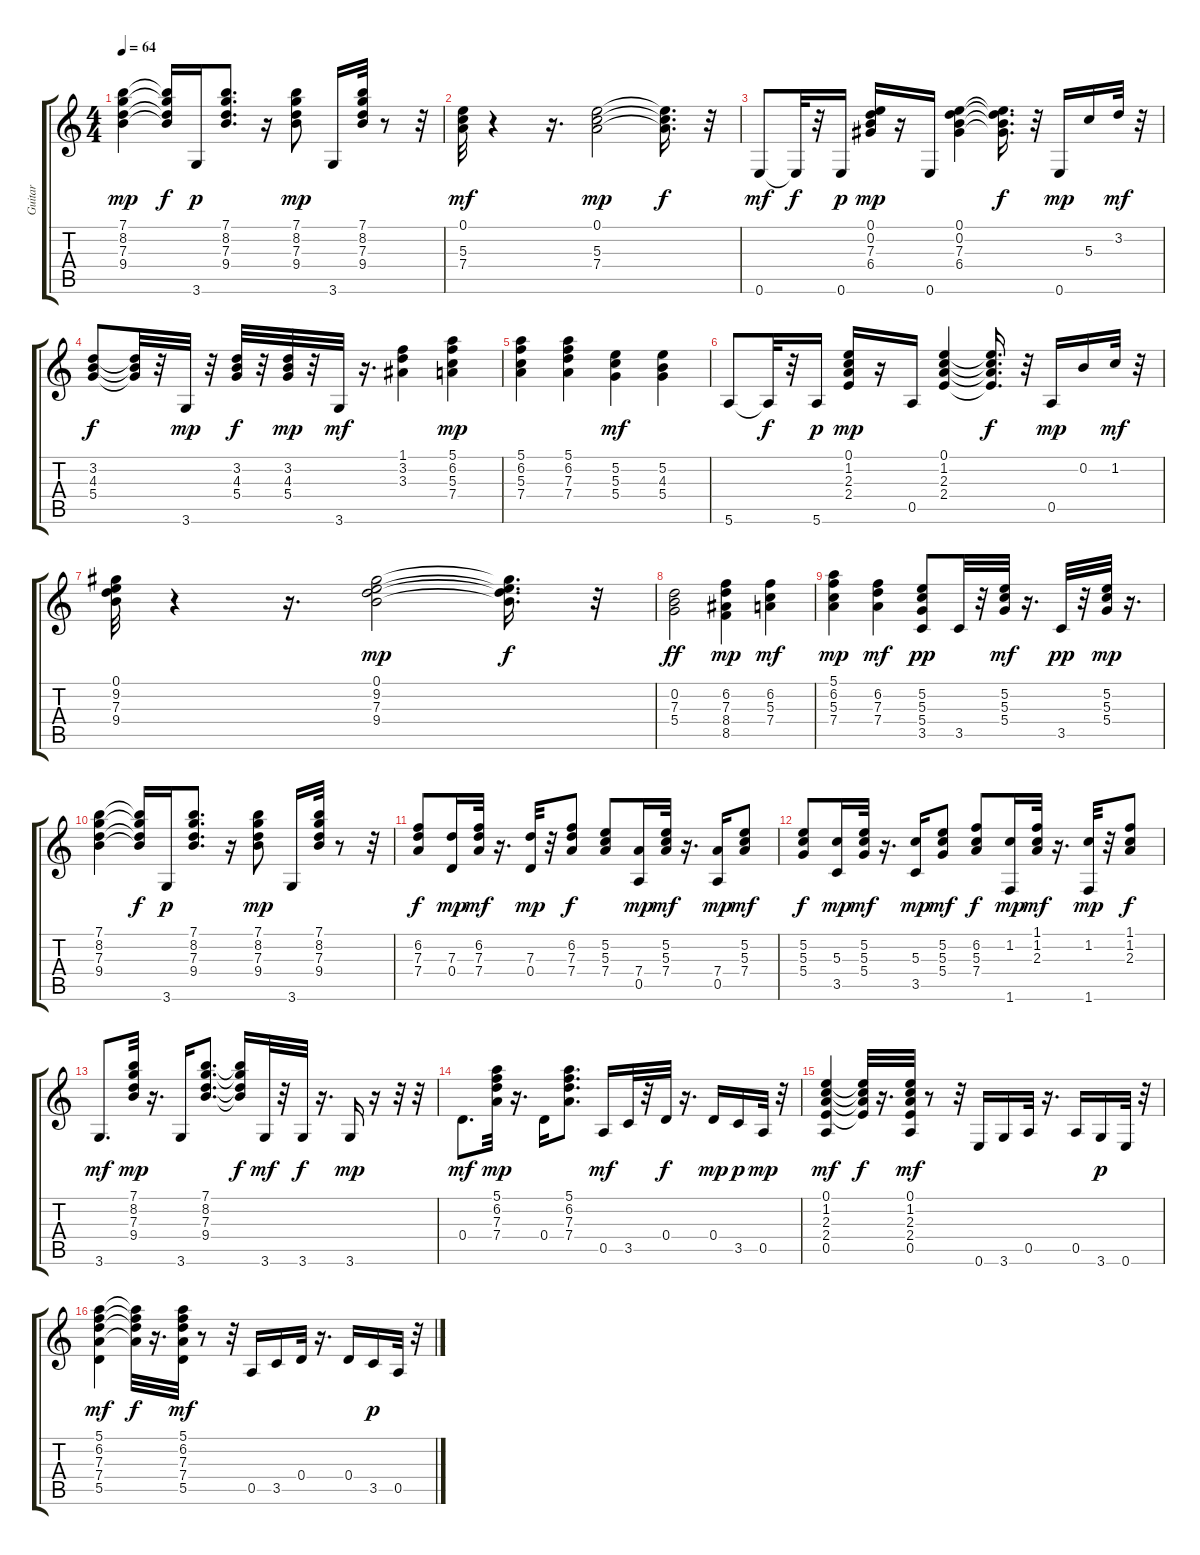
\track ("Guitar" "Guitar") {instrument electricguitarclean}
\staff {score tabs}
\tuning (E4 B3 G3 D3 A2 E2) {hide}
\ts (4 4)
\tempo 64
\clef g2
\ks c
(7.1 8.2 7.3 9.4).4{dy mp} (7.1{t} 8.2{t} 7.3{t} 9.4{t}).16{dy f} 3.6.16{dy p} (7.1 8.2 7.3 9.4).8{d} r.16 (7.1 8.2 7.3 9.4).8{dy mp} 3.6.16 (7.1 8.2 7.3 9.4).32 r.8 r.32 |
(0.1 5.3 7.4).32{dy mf} r.4 r.16{d} (0.1 5.3 7.4).2{dy mp} (0.1{t} 5.3{t} 7.4{t}).16{d dy f} r.32 |
0.6.8{dy mf} 0.6{t}.32{dy f} r.32 0.6.16{dy p} (0.1 0.2 7.3 6.4).16{dy mp} r.16 0.6.16 (0.1 0.2 7.3 6.4).4 (0.1{t} 0.2{t} 7.3{t} 6.4{t}).16{d dy f} r.32 0.6.16{dy mp} 5.3.16 3.2.32{dy mf} r.32 |
(3.2 4.3 5.4).8{dy f} (3.2{t} 4.3{t} 5.4{t}).32 r.32 3.6.32{dy mp} r.32 (3.2 4.3 5.4).32{dy f} r.32 (3.2 4.3 5.4).32{dy mp} r.32 3.6.32{dy mf} r.16{d} (1.1 3.2 3.3).4 (5.1 6.2 5.3 7.4).4{dy mp} |
(5.1 6.2 5.3 7.4).4 (5.1 6.2 7.3 7.4).4 (5.2 5.3 5.4).4{dy mf} (5.2 4.3 5.4).4 |
5.6.8 5.6{t}.32{dy f} r.32 5.6.16{dy p} (0.1 1.2 2.3 2.4).16{dy mp} r.16 0.5.16 (0.1 1.2 2.3 2.4).4 (0.1{t} 1.2{t} 2.3{t} 2.4{t}).16{d dy f} r.32 0.5.16{dy mp} 0.2.16 1.2.32{dy mf} r.32 |
(0.1 9.2 7.3 9.4).32 r.4 r.16{d} (0.1 9.2 7.3 9.4).2{dy mp} (0.1{t} 9.2{t} 7.3{t} 9.4{t}).16{d dy f} r.32 |
(0.2 7.3 5.4).2{dy ff} (6.2 7.3 8.4 8.5).4{dy mp} (6.2 5.3 7.4).4{dy mf} |
(5.1 6.2 5.3 7.4).4{dy mp} (6.2 7.3 7.4).4{dy mf} (5.2 5.3 5.4 3.5).8{dy pp} 3.5.32 r.32 (5.2 5.3 5.4).32{dy mf} r.16{d} 3.5.32{dy pp} r.32 (5.2 5.3 5.4).32{dy mp} r.16{d} |
(7.1 8.2 7.3 9.4).4 (7.1{t} 8.2{t} 7.3{t} 9.4{t}).16{dy f} 3.6.16{dy p} (7.1 8.2 7.3 9.4).8{d} r.16 (7.1 8.2 7.3 9.4).8{dy mp} 3.6.16 (7.1 8.2 7.3 9.4).32 r.8 r.32 |
(6.2 7.3 7.4).8{dy f} (7.3 0.4).16{dy mp} (6.2 7.3 7.4).32{dy mf} r.16{d} (7.3 0.4).32{dy mp} r.32 (6.2 7.3 7.4).8{dy f} (5.2 5.3 7.4).8 (7.4 0.5).16{dy mp} (5.2 5.3 7.4).32{dy mf} r.16{d} (7.4 0.5).16{dy mp} (5.2 5.3 7.4).8{dy mf} |
(5.2 5.3 5.4).8{dy f} (5.3 3.5).16{dy mp} (5.2 5.3 5.4).32{dy mf} r.16{d} (5.3 3.5).16{dy mp} (5.2 5.3 5.4).8{dy mf} (6.2 5.3 7.4).8{dy f} (1.2 1.6).16{dy mp} (1.1 1.2 2.3).32{dy mf} r.16{d} (1.2 1.6).32{dy mp} r.32 (1.1 1.2 2.3).8{dy f} |
3.6.8{d dy mf} (7.1 8.2 7.3 9.4).32{dy mp} r.16{d} 3.6.16 (7.1 8.2 7.3 9.4).8{d} (7.1{t} 8.2{t} 7.3{t} 9.4{t}).16{dy f} 3.6.32{dy mf} r.32 3.6.32{dy f} r.16{d} 3.6.16{dy mp} r.16 r.32 r.32 |
0.4.8{d dy mf} (5.1 6.2 7.3 7.4).32{dy mp} r.16{d} 0.4.16 (5.1 6.2 7.3 7.4).8{d} 0.5.16{dy mf} 3.5.32 r.32 0.4.32{dy f} r.16{d} 0.4.16{dy mp} 3.5.16{dy p} 0.5.32{dy mp} r.32 |
(0.1 1.2 2.3 2.4 0.5).4{dy mf} (0.1{t} 1.2{t} 2.3{t} 2.4{t}).32{dy f} r.16{d} (0.1 1.2 2.3 2.4 0.5).32{dy mf} r.8 r.32 0.6.16 3.6.16 0.5.32 r.16{d} 0.5.16 3.6.16{dy p} 0.6.32 r.32 |
(5.1 6.2 7.3 7.4 5.5).4{dy mf} (5.1{t} 6.2{t} 7.3{t} 7.4{t}).32{dy f} r.16{d} (5.1 6.2 7.3 7.4 5.5).32{dy mf} r.8 r.32 0.5.16 3.5.16 0.4.32 r.16{d} 0.4.16 3.5.16{dy p} 0.5.32 r.32
